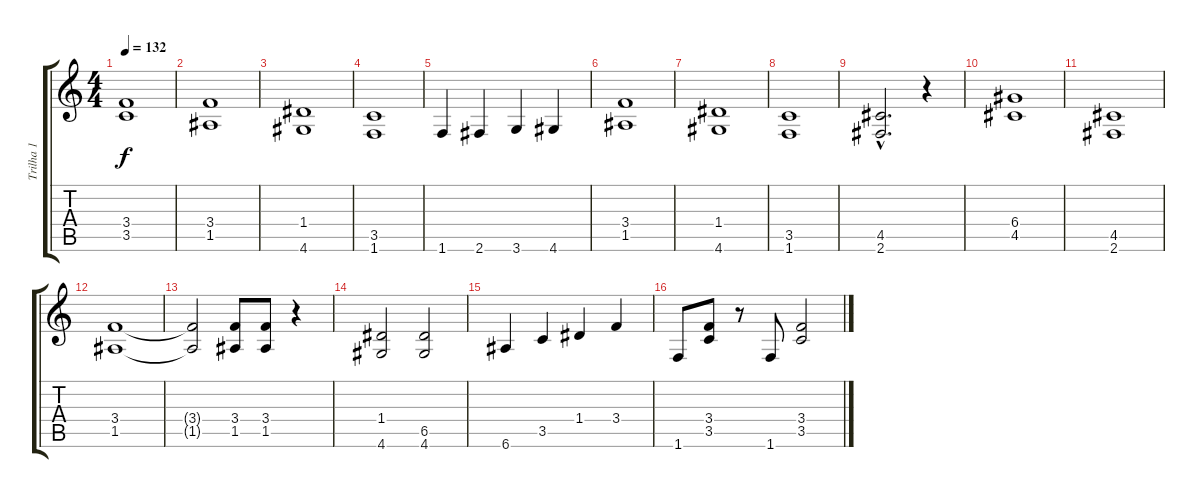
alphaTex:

\track ("Trilha 1" "Trilha 1") {instrument acousticguitarsteel}
\staff {score tabs}
\tuning (E4 B3 G3 D3 A2 E2) {hide}
\ts (4 4)
\tempo 132
\clef g2
\ks c
(3.4{t} 3.5{t}).1{dy f} |
(3.4 1.5).1 |
(1.4 4.6).1 |
(3.5 1.6).1 |
1.6.4 2.6.4 3.6.4 4.6.4 |
(3.4 1.5).1 |
(1.4 4.6).1 |
(3.5 1.6).1 |
(4.5{hac} 2.6{hac}).2{d} r.4 |
(6.4 4.5).1 |
(4.5 2.6).1 |
(3.4 1.5).1 |
(3.4{t} 1.5{t}).2 (3.4 1.5).8 (3.4 1.5).8 r.4 |
(1.4 4.6).2 (6.5 4.6).2 |
6.6.4 3.5.4 1.4.4 3.4.4 |
1.6.8 (3.4 3.5).8 r.8 1.6.8 (3.4 3.5).2
